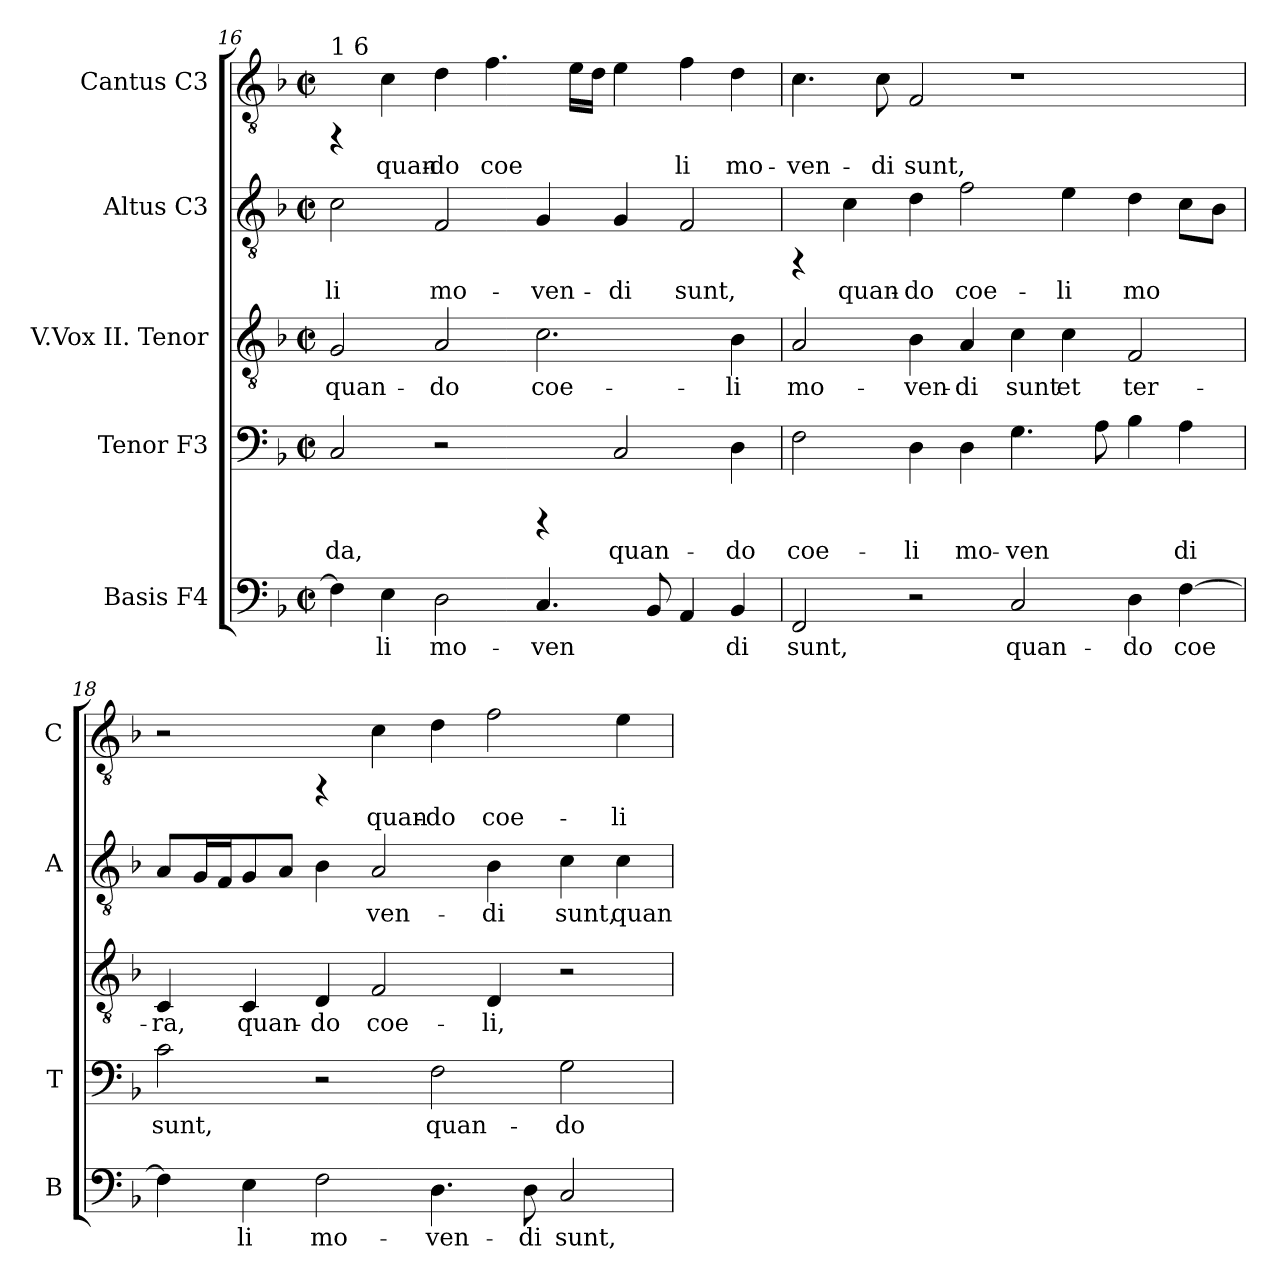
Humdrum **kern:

**kern	**text	**kern	**text	**kern	**text	**kern	**text	**kern	**text
*part5	*part5	*part4	*part4	*part3	*part3	*part2	*part2	*part1	*part1
*staff5	*staff5	*staff4	*staff4	*staff3	*staff3	*staff2	*staff2	*staff1	*staff1
*I"Basis  F4	*	*I"Tenor  F3	*	*I"V.Vox  II. Tenor	*	*I"Altus  C3	*	*I"Cantus  C3	*
*I'B	*	*I'T	*	*	*	*I'A	*	*I'C	*
!!LO:LB:g=z
*clefF4	*	*clefF4	*	*clefGv2	*	*clefGv2	*	*clefGv2	*
*k[b-]	*	*k[b-]	*	*k[b-]	*	*k[b-]	*	*k[b-]	*
*F:	*	*F:	*	*F:	*	*F:	*	*F:	*
*M2/2	*	*M2/2	*	*M2/2	*	*M2/2	*	*M2/2	*
*met(c|)	*	*met(c|)	*	*met(c|)	*	*met(c|)	*	*met(c|)	*
=16	=16	=16	=16	=16	=16	=16	=16	=16	=16
!	!	!	!	!	!	!	!	!LO:TX:a:t=1 6	!
!	!LO:LY:b:cj	!	!LO:LY:b:cj	!	!LO:LY:b:cj	!	!LO:LY:b:cj	!	!
4F\]	--	2C/	-da,	2G/	quan-	2c\	-li	4rFF	.
!	!LO:LY:b:cj	!	!	!	!	!	!	!	!LO:LY:b:cj
4E\	-li	.	.	.	.	.	.	4c\	quan-
!	!LO:LY:b:cj	!	!	!	!LO:LY:b:cj	!	!LO:LY:b:cj	!	!LO:LY:b:cj
2D\	mo-	2r	.	2A/	-do	2F/	mo-	4d\	-do
!	!	!	!	!	!	!	!	!	!LO:LY:b:cj
.	.	.	.	.	.	.	.	4.f\	coe-
!	!LO:LY:b:cj	!	!	!	!LO:LY:b:cj	!	!LO:LY:b:cj	!	!
4.C/	-ven-	4rCCC	.	2.c\	coe-	4G/	-ven-	.	.
!	!	!	!	!	!	!	!	!	!LO:LY:b:cj
.	.	.	.	.	.	.	.	16e\L	--
!	!	!	!	!	!	!	!	!	!LO:LY:b:cj
.	.	.	.	.	.	.	.	16d\J	--
!	!	!	!LO:LY:b:cj	!	!	!	!LO:LY:b:cj	!	!LO:LY:b:cj
.	.	2C/	quan-	.	.	4G/	-di	4e\	--
!	!LO:LY:b:cj	!	!	!	!	!	!	!	!
8BB-/	--	.	.	.	.	.	.	.	.
!	!LO:LY:b:cj	!	!	!	!	!	!LO:LY:b:cj	!	!LO:LY:b:cj
4AA/	--	.	.	.	.	2F/	sunt,	4f\	-li
!	!LO:LY:b:cj	!	!LO:LY:b:cj	!	!LO:LY:b:cj	!	!	!	!LO:LY:b:cj
4BB-/	-di	4D\	-do	4B-\	-li	.	.	4d\	mo-
=17	=17	=17	=17	=17	=17	=17	=17	=17	=17
!	!LO:LY:b:cj	!	!LO:LY:b:cj	!	!LO:LY:b:cj	!	!	!	!LO:LY:b:cj
2FF/	sunt,	2F\	coe-	2A/	mo-	4rFF	.	4.c\	-ven-
!	!	!	!	!	!	!	!LO:LY:b:cj	!	!
.	.	.	.	.	.	4c\	quan-	.	.
!	!	!	!	!	!	!	!	!	!LO:LY:b:cj
.	.	.	.	.	.	.	.	8c\	-di
!	!	!	!LO:LY:b:cj	!	!LO:LY:b:cj	!	!LO:LY:b:cj	!	!LO:LY:b:cj
2r	.	4D\	-li	4B-\	-ven-	4d\	-do	2F/	sunt,
!	!	!	!LO:LY:b:cj	!	!LO:LY:b:cj	!	!LO:LY:b:cj	!	!
.	.	4D\	mo-	4A/	-di	2f\	coe-	.	.
!	!LO:LY:b:cj	!	!LO:LY:b:cj	!	!LO:LY:b:cj	!	!	!	!
2C/	quan-	4.G\	-ven-	4c\	sunt	.	.	1r	.
!	!	!	!	!	!LO:LY:b:cj	!	!LO:LY:b:cj	!	!
.	.	.	.	4c\	et	4e\	-li	.	.
!	!	!	!LO:LY:b:cj	!	!	!	!	!	!
.	.	8A\	--	.	.	.	.	.	.
!	!LO:LY:b:cj	!	!LO:LY:b:cj	!	!LO:LY:b:cj	!	!LO:LY:b:cj	!	!
4D\	-do	4B-\	--	2F/	ter-	4d\	mo-	.	.
!	!LO:LY:b:cj	!	!LO:LY:b:cj	!	!	!	!LO:LY:b:cj	!	!
[>4F\	coe-	4A\	-di	.	.	8c\L	--	.	.
!	!	!	!	!	!	!	!LO:LY:b:cj	!	!
.	.	.	.	.	.	8B-\J	--	.	.
=18	=18	=18	=18	=18	=18	=18	=18	=18	=18
!	!LO:LY:b:cj	!	!LO:LY:b:cj	!	!LO:LY:b:cj	!	!LO:LY:b:cj	!	!
4F\]	--	2c\	sunt,	4C/	-ra,	8A/L	--	2r	.
!	!	!	!	!	!	!	!LO:LY:b:cj	!	!
.	.	.	.	.	.	16G/	--	.	.
!	!	!	!	!	!	!	!LO:LY:b:cj	!	!
.	.	.	.	.	.	16F/	--	.	.
!	!LO:LY:b:cj	!	!	!	!LO:LY:b:cj	!	!LO:LY:b:cj	!	!
4E\	-li	.	.	4C/	quan-	8G/	--	.	.
!	!	!	!	!	!	!	!LO:LY:b:cj	!	!
.	.	.	.	.	.	8A/J	--	.	.
!	!LO:LY:b:cj	!	!	!	!LO:LY:b:cj	!	!LO:LY:b:cj	!	!
2F\	mo-	2r	.	4D/	-do	4B-\	--	4rFF	.
!	!	!	!	!	!LO:LY:b:cj	!	!LO:LY:b:cj	!	!LO:LY:b:cj
.	.	.	.	2F/	coe-	2A/	-ven-	4c\	quan-
!	!LO:LY:b:cj	!	!LO:LY:b:cj	!	!	!	!	!	!LO:LY:b:cj
4.D\	-ven-	2F\	quan-	.	.	.	.	4d\	-do
!	!	!	!	!	!LO:LY:b:cj	!	!LO:LY:b:cj	!	!LO:LY:b:cj
.	.	.	.	4D/	-li,	4B-\	-di	2f\	coe-
!	!LO:LY:b:cj	!	!	!	!	!	!	!	!
8D\	-di	.	.	.	.	.	.	.	.
!	!LO:LY:b:cj	!	!LO:LY:b:cj	!	!	!	!LO:LY:b:cj	!	!
2C/	sunt,	2G\	-do	2r	.	4c\	sunt,	.	.
!	!	!	!	!	!	!	!LO:LY:b:cj	!	!LO:LY:b:cj
.	.	.	.	.	.	4c\	quan-	4e\	-li
=	=	=	=	=	=	=	=	=	=
*-	*-	*-	*-	*-	*-	*-	*-	*-	*-
